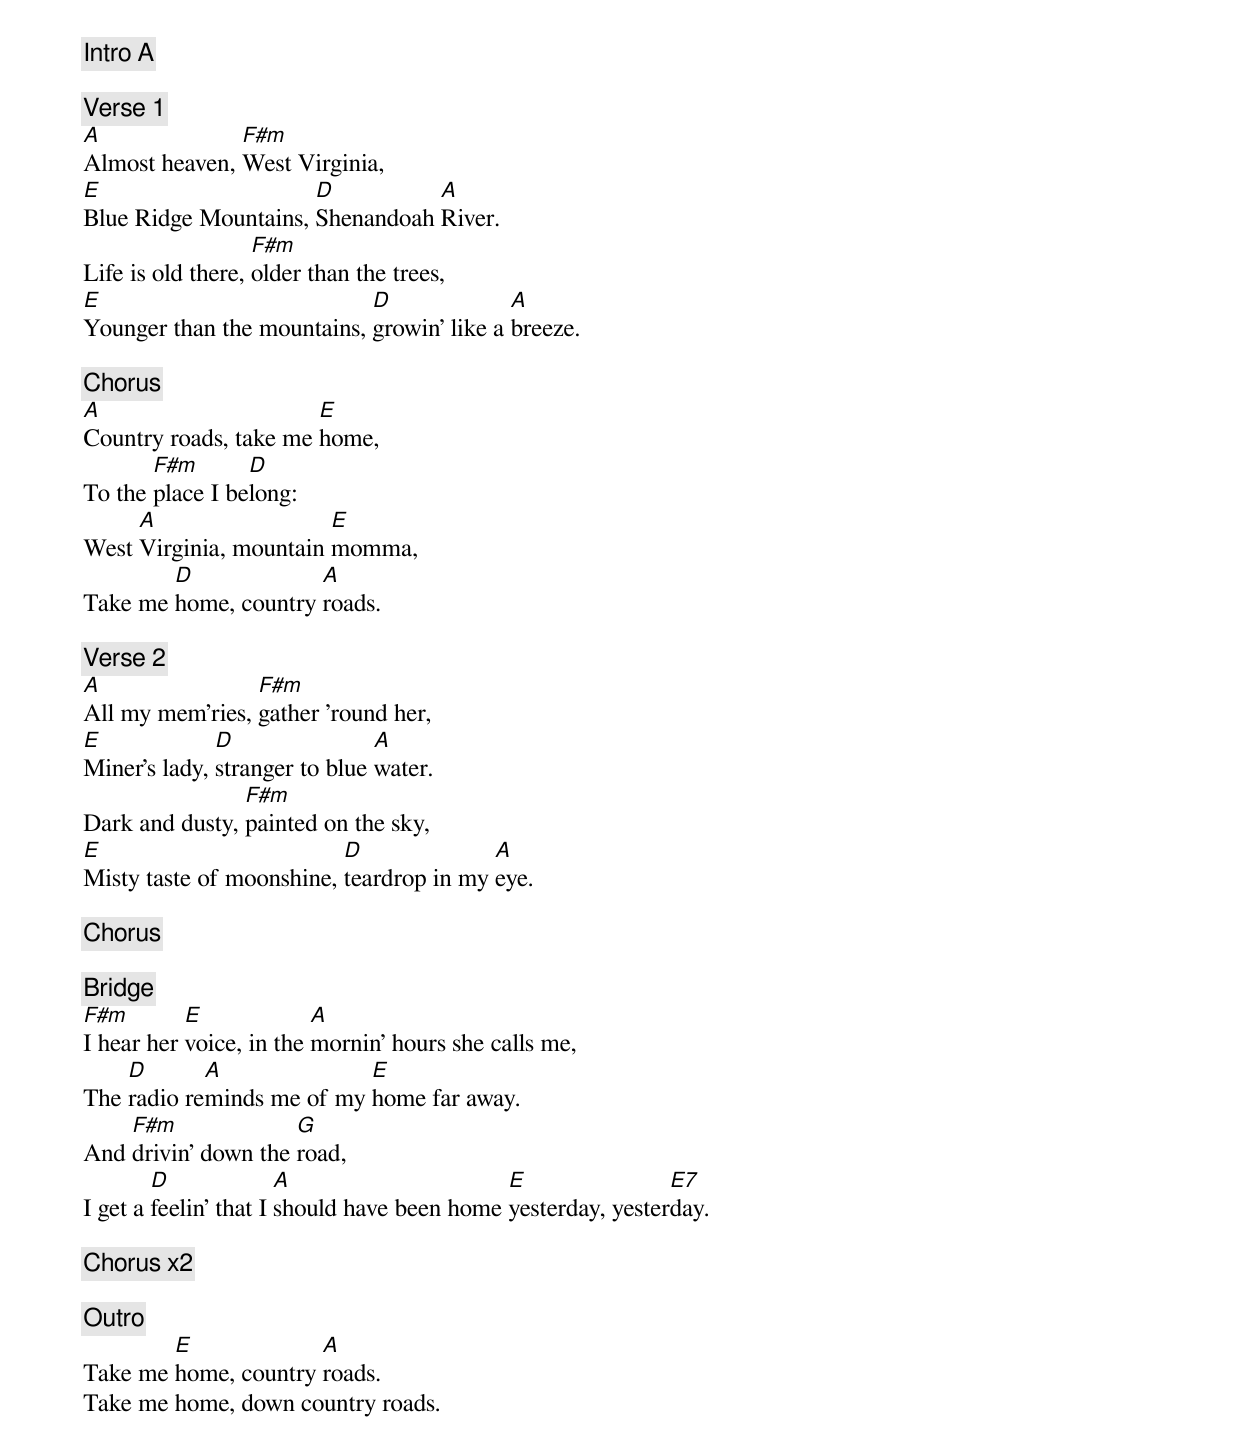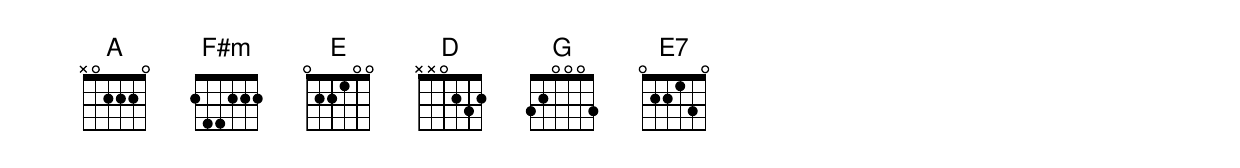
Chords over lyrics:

[Intro] A

[Verse 1]
A              F#m
Almost heaven, West Virginia,
E                     D          A
Blue Ridge Mountains, Shenandoah River.
                   F#m
Life is old there, older than the trees,
E                           D              A
Younger than the mountains, growin' like a breeze.

[Chorus]
A                      E
Country roads, take me home,
       F#m       D
To the place I belong:
     A                  E
West Virginia, mountain momma,
        D             A
Take me home, country roads.

[Verse 2]
A                F#m
All my mem'ries, gather 'round her,
E             D                A
Miner's lady, stranger to blue water.
                F#m
Dark and dusty, painted on the sky,
E                         D              A
Misty taste of moonshine, teardrop in my eye.

[Chorus]

[Bridge]
F#m        E             A
I hear her voice, in the mornin' hours she calls me,
    D       A              E
The radio reminds me of my home far away.
    F#m              G
And drivin' down the road,
        D              A                     E                E7
I get a feelin' that I should have been home yesterday, yesterday.

[Chorus] x2

[Outro]
        E             A
Take me home, country roads.
Take me home, down country roads.
